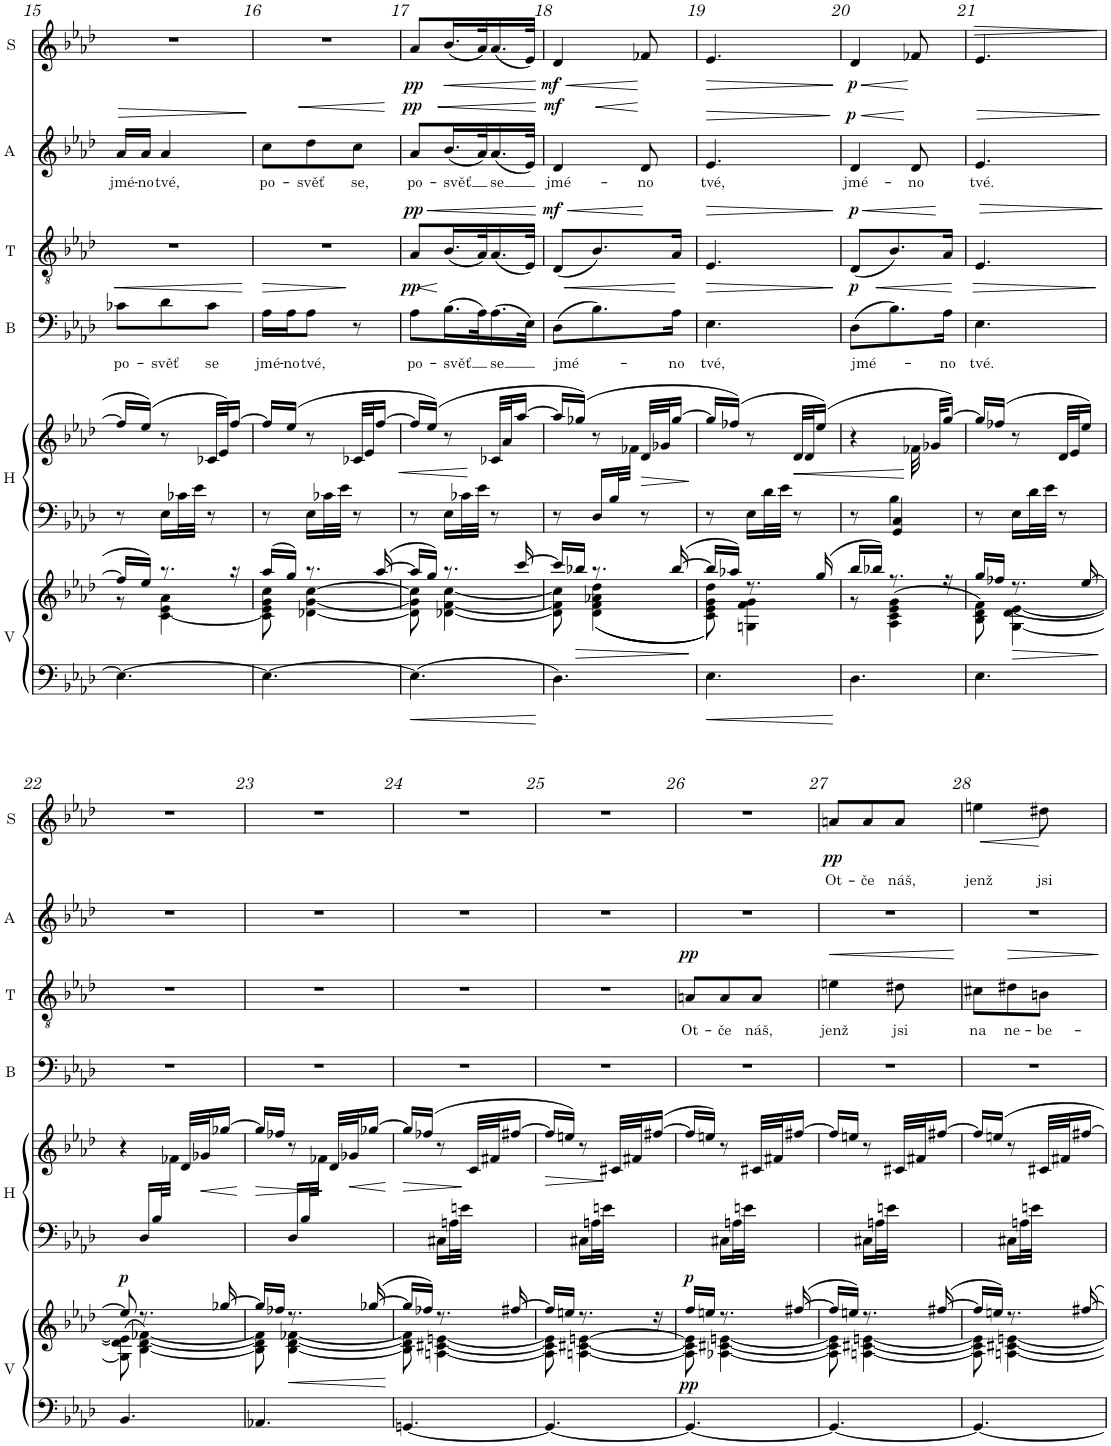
**kern	**kern	**dynam	**kern	**kern	**dynam	**kern	**text	**dynam	**kern	**text	**dynam	**kern	**text	**dynam	**kern	**text	**dynam
*part6	*part6	*part6	*part5	*part5	*part5	*part4	*part4	*part4	*part3	*part3	*part3	*part2	*part2	*part2	*part1	*part1	*part1
*staff8	*staff7	*staff7/8	*staff6	*staff5	*staff5/6	*staff4	*staff4	*staff4	*staff3	*staff3	*staff3	*staff2	*staff2	*staff2	*staff1	*staff1	*staff1
*I"Varhany	*	*	*I"Harfa	*	*	*I"B	*	*	*I"T	*	*	*I"A	*	*	*I"S	*	*
*I'V	*	*	*I'H	*	*	*I'B	*	*	*I'T	*	*	*I'A	*	*	*I'S	*	*
!!LO:PB:g=z
*clefF4	*clefG2	*	*clefF4	*clefG2	*	*clefF4	*	*	*clefGv2	*	*	*clefG2	*	*	*clefG2	*	*
*k[b-e-a-d-]	*k[b-e-a-d-]	*	*k[b-e-a-d-]	*k[b-e-a-d-]	*	*k[b-e-a-d-]	*	*	*k[b-e-a-d-]	*	*	*k[b-e-a-d-]	*	*	*k[b-e-a-d-]	*	*
*M3/8	*M3/8	*	*M3/8	*M3/8	*	*M3/8	*	*	*M3/8	*	*	*M3/8	*	*	*M3/8	*	*
=15	=15	=15	=15	=15	=15	=15	=15	=15	=15	=15	=15	=15	=15	=15	=15	=15	=15
*	*^	*	*	*	*	*	*	*	*	*	*	*	*	*	*	*	*
!	!	!	!	!	!	!	!	!LO:LY:b	!LO:HP:b	!	!	!	!	!LO:LY:b	!LO:HP:b	!	!	!
4.E-\_	16ff/LL]	8r	.	8r	16ff/LL]	.	8c-X\L	po-	<	4.r	.	.	16a-/LL	jmé-	>	4.r	.	.
!	!	!	!	!	!	!	!	!	!	!	!	!	!	!LO:LY:b	!	!	!	!
.	16ee-/JJ	.	.	.	(>16ee-/JJ	.	.	.	.	.	.	.	16a-/JJ	-no	.	.	.	.
!	!	!	!	!	!	!	!	!LO:LY:b	!	!	!	!	!	!LO:LY:b	!	!	!	!
.	8.r	[<4c\ 4e-\ 4a-\	.	16E-\LL	8r	.	8d-\	-svěť	.	.	.	.	4a-/	tvé,	.	.	.	.
.	.	.	.	32c-X\L	.	.	.	.	.	.	.	.	.	.	.	.	.	.
.	.	.	.	32e-\JJJ	.	.	.	.	.	.	.	.	.	.	.	.	.	.
!	!	!	!	!	!	!	!	!LO:LY:b	!	!	!	!	!	!	!	!	!	!
.	.	.	.	8r	32c-X/LLL	.	8c-\J	se	.	.	.	.	.	.	.	.	.	.
.	.	.	.	.	32e-/J)	.	.	.	.	.	.	.	.	.	.	.	.	.
.	16r	.	.	.	[>16ff/JJ	.	.	.	.	.	.	.	.	.	.	.	.	.
*	*v	*v	*	*	*	*	*	*	*	*	*	*	*	*	*	*	*	*
.	.	.	.	.	.	.	.	[	.	.	.	.	.	]	.	.	.
=16	=16	=16	=16	=16	=16	=16	=16	=16	=16	=16	=16	=16	=16	=16	=16	=16	=16
*	*^	*	*	*	*	*	*	*	*	*	*	*	*	*	*	*	*
!	!	!	!	!	!	!	!	!LO:LY:b	!LO:HP:b	!	!	!	!	!LO:LY:b	!	!	!	!
4.E-\_	(>16aa-/LL	8c\] 8e-\ 8g\ 8cc\	.	8r	16ff/LL]	.	16A-\LL	jmé-	>	4.r	.	.	8cc\L	po-	.	4.r	.	.
!	!	!	!	!	!	!	!	!LO:LY:b	!	!	!	!	!	!	!	!	!	!
.	16gg/JJ)	.	.	.	(>16ee-/JJ	.	16A-\J	-no	.	.	.	.	.	.	.	.	.	.
!	!	!	!	!	!	!	!	!LO:LY:b	!	!	!	!	!	!LO:LY:b	!LO:HP:b	!	!	!
.	8.r	[<4d-X\ [<4g\ [>4cc\	.	16E-\LL	8r	.	8A-\J	tvé,	.	.	.	.	8dd-\	-svěť	<	.	.	.
.	.	.	.	32c-X\L	.	.	.	.	.	.	.	.	.	.	.	.	.	.
.	.	.	.	32e-\JJJ	.	.	.	.	.	.	.	.	.	.	.	.	.	.
!	!	!	!	!	!	!	!	!	!	!	!	!	!	!LO:LY:b	!	!	!	!
.	.	.	.	8r	32c-X/LLL	.	8r	.	]	.	.	.	8cc\J	se,	.	.	.	.
.	.	.	.	.	32e-/J	.	.	.	.	.	.	.	.	.	.	.	.	.
!	!	!	!	!	!	!LO:HP:b	!	!	!	!	!	!	!	!	!	!	!	!
.	(>[>16aa-/	.	.	.	[>16ff/JJ	<	.	.	.	.	.	.	.	.	.	.	.	.
*	*v	*v	*	*	*	*	*	*	*	*	*	*	*	*	*	*	*	*
.	.	.	.	.	.	.	.	.	.	.	.	.	.	[	.	.	.
=17	=17	=17	=17	=17	=17	=17	=17	=17	=17	=17	=17	=17	=17	=17	=17	=17	=17
*	*^	*	*	*	*	*	*	*	*	*	*	*	*	*	*	*	*
!	!	!	!	!	!	!	!	!LO:LY:b	!LO:HP:b	!	!	!LO:HP:b	!	!LO:LY:b	!LO:HP:b	!	!	!LO:HP:b
!	!	!	!	!	!	!	!	!	!LO:DY:n=1:a	!	!	!LO:DY:n=1:a	!	!	!LO:DY:n=1:a	!	!	!LO:DY:n=1:b
4.E-\]	16aa-/LL]	8d-\] 8g\] 8cc\]	.	8r	16ff/LL]	.	8A-\L	po-	< pp	8A-/L	.	< pp	8a-/L	po-	< pp	8a-/L	.	< pp
.	16gg/JJ)	.	.	.	(>16ee-/JJ)	.	.	.	.	.	.	.	.	.	.	.	.	.
!	!	!	!	!	!	!	!	!LO:LY:b	!	!	!	!	!	!LO:LY:b	!	!	!	!
.	8.r	[<4d-X\ [<4f\ [<4cc\	.	16E-\LL	8r	.	(16.B-\L	-svěť	.	(16.B-/L	.	.	(16.b-/L	-svěť	.	(16.b-/L	.	.
.	.	.	.	32c-X\L	.	.	.	.	.	.	.	.	.	.	.	.	.	.
.	.	.	.	32e-\JJJ	.	.	32A-\K)	.	.	32A-/K)	.	.	32a-/K)	.	.	32a-/K)	.	.
!	!	!	!	!	!	!	!	!LO:LY:b	!	!	!	!	!	!LO:LY:b	!	!	!	!
.	.	.	.	8r	32c-X/LLL	[	(16.A-\	se	.	(16.A-/	.	.	(16.a-/	se	.	(16.a-/	.	.
.	.	.	.	.	32a-/J	.	.	.	.	.	.	.	.	.	.	.	.	.
.	[>16ccc/	.	.	.	[>16aa-/JJ	.	.	.	.	.	.	.	.	.	.	.	.	.
.	.	.	.	.	.	.	32E-\JJk)	.	.	32E-/JJk)	.	.	32e-/JJk)	.	.	32e-/JJk)	.	.
*	*v	*v	*	*	*	*	*	*	*	*	*	*	*	*	*	*	*	*
.	.	.	.	.	.	.	.	[	.	.	[	.	.	[	.	.	[
=18	=18	=18	=18	=18	=18	=18	=18	=18	=18	=18	=18	=18	=18	=18	=18	=18	=18
*	*^	*	*	*^	*	*	*	*	*	*	*	*	*	*	*	*	*
!	!	!	!	!	!	!	!	!	!LO:LY:b	!LO:HP:b	!	!	!LO:HP:b	!	!LO:LY:b	!LO:HP:b	!	!	!LO:HP:b
!	!	!	!	!	!	!	!	!	!	!	!	!	!LO:DY:n=1:a	!	!	!LO:DY:n=1:a	!	!	!LO:DY:n=1:b
4.D-\	16ccc/LL]	8d-\] 8f\] 8cc\]	.	8r	16aa-/LL]	8..ryy	.	(8D-\L	jmé-	<	(8D-/L	.	< mf	4d-/	jmé-	< mf	4d-/	.	< mf
!	!	!	!LO:HP:b	!	!	!	!	!	!	!	!	!	!	!	!	!	!	!	!
.	16bb-X/JJ	.	>	.	(>16gg-X/JJ)	.	.	.	.	.	.	.	.	.	.	.	.	.	.
.	8.r	(<(<4d-\ 4f\ 4a-X\ 4dd-\	.	16D-/LL	8r	.	.	8.B-\)	.	.	8.B-/)	.	.	.	.	.	.	.	.
.	.	.	.	32B-/L	.	.	.	.	.	.	.	.	.	.	.	.	.	.	.
.	.	.	.	32ryy	.	32f-X\JJJ	.	.	.	.	.	.	.	.	.	.	.	.	.
!	!	!	!	!	!	!	!LO:HP:b	!	!	!	!	!	!	!	!LO:LY:b	!	!	!	!
.	.	.	.	8r	32d-/LLL	8ryy	>	.	.	.	.	.	.	8d-/	-no	[	8f-X/	.	[
.	.	.	.	.	32g-X/J	.	.	.	.	.	.	.	.	.	.	.	.	.	.
!	!	!	!	!	!	!	!	!	!LO:LY:b	!	!	!	!	!	!	!	!	!	!
.	(>[>16bb-/	.	.	.	[>16gg-/JJ	.	.	16A-\Jk	-no	.	16A-/Jk	.	[	.	.	.	.	.	.
*	*v	*v	*	*	*v	*v	*	*	*	*	*	*	*	*	*	*	*	*	*
.	.	]	.	.	]	.	.	[	.	.	.	.	.	.	.	.	.
=19	=19	=19	=19	=19	=19	=19	=19	=19	=19	=19	=19	=19	=19	=19	=19	=19	=19
*	*^	*	*	*	*	*	*	*	*	*	*	*	*	*	*	*	*
!	!	!	!	!	!	!	!	!LO:LY:b	!LO:HP:b	!	!	!LO:HP:b	!	!LO:LY:b	!LO:HP:b	!	!	!LO:HP:b
4.E-\	16bb-/LL]	8c\ 8e-\ 8g\ 8dd-\))	.	8r	16gg-/LL]	.	4.E-\	tvé,	>	4.E-/	.	>	4.e-/	tvé,	>	4.e-/	.	>
.	16aa-X/JJ)	.	.	.	(>16ff-X/JJ)	.	.	.	.	.	.	.	.	.	.	.	.	.
.	8.r	4Gn\ 4f\ 4g\	.	16E-\LL	8r	.	.	.	.	.	.	.	.	.	.	.	.	.
.	.	.	.	32d-\L	.	.	.	.	.	.	.	.	.	.	.	.	.	.
.	.	.	.	32e-\JJJ	.	.	.	.	.	.	.	.	.	.	.	.	.	.
!	!	!	!	!	!	!LO:HP:b	!	!	!	!	!	!	!	!	!	!	!	!
.	.	.	.	8r	32d-/LLL	<	.	.	.	.	.	.	.	.	.	.	.	.
.	.	.	.	.	32d-/J	.	.	.	.	.	.	.	.	.	.	.	.	.
.	(>16gg/	.	.	.	(>16ee-/JJ)	.	.	.	.	.	.	.	.	.	.	.	.	.
*	*v	*v	*	*	*	*	*	*	*	*	*	*	*	*	*	*	*	*
.	.	.	.	.	.	.	.	]	.	.	]	.	.	]	.	.	]
=20	=20	=20	=20	=20	=20	=20	=20	=20	=20	=20	=20	=20	=20	=20	=20	=20	=20
*	*^	*	*^	*	*	*	*	*	*	*	*	*	*	*	*	*	*
!	!	!	!	!	!	!	!	!	!LO:LY:b	!LO:HP:b	!	!	!LO:HP:b	!	!LO:LY:b	!LO:HP:b	!	!	!LO:HP:b
!	!	!	!	!	!	!	!	!	!	!LO:DY:n=1:a	!	!	!LO:DY:n=1:a	!	!	!LO:DY:n=1:a	!	!	!LO:DY:n=1:b
4.D-\	16bb-/LL	8r	.	8r	8ryy	4r	.	(8D-\L	jmé-	< p	(8D-/L	.	< p	4d-/	jmé-	< p	4d-/	.	< p
.	16bb-X/JJ)	.	.	.	.	.	.	.	.	.	.	.	.	.	.	.	.	.	.
.	8.r	(>4A-\ 4c\ 4e-\ 4g\	.	4B-\	4GG/ 4C/	.	.	8.B-\)	.	.	8.B-/)	.	.	.	.	.	.	.	.
!	!	!	!	!	!	!	!	!	!	!	!	!	!	!	!LO:LY:b	!	!	!	!
.	.	.	.	.	.	32f-X\	[	.	.	.	.	.	.	8d-/	-no	[	8f-X/	.	[
.	.	.	.	.	.	32g-X/KLL	.	.	.	.	.	.	.	.	.	.	.	.	.
!	!	!	!	!	!	!	!	!	!LO:LY:b	!	!	!	!	!	!	!	!	!	!
.	16r	.	.	.	.	[>16gg/JJ)	.	16A-\Jk	-no	.	16A-/Jk	.	[	.	.	.	.	.	.
*	*v	*v	*	*	*	*	*	*	*	*	*	*	*	*	*	*	*	*	*
*	*	*	*v	*v	*	*	*	*	*	*	*	*	*	*	*	*	*	*
.	.	.	.	.	.	.	.	[	.	.	.	.	.	.	.	.	.
=21	=21	=21	=21	=21	=21	=21	=21	=21	=21	=21	=21	=21	=21	=21	=21	=21	=21
*	*^	*	*	*	*	*	*	*	*	*	*	*	*	*	*	*	*
!	!	!	!	!	!	!	!	!LO:LY:b	!LO:HP:b	!	!	!LO:HP:b	!	!LO:LY:b	!LO:HP:b	!	!	!LO:HP:b
4.E-\	16gg/LL	8B-\ 8d-\ 8f\)	.	8r	16gg/LL]	.	4.E-\	tvé.	>	4.E-/	.	>	4.e-/	tvé.	>	4.e-/	.	>
.	16ff-X/JJ	.	.	.	(>16ff-X/JJ	.	.	.	.	.	.	.	.	.	.	.	.	.
!	!	!	!LO:HP:b	!	!	!	!	!	!	!	!	!	!	!	!	!	!	!
.	8.r	[<4G\ [<4d-\ [<4e-\	>	16E-\LL	8r	.	.	.	.	.	.	.	.	.	.	.	.	.
.	.	.	.	32d-\L	.	.	.	.	.	.	.	.	.	.	.	.	.	.
.	.	.	.	32e-\JJJ	.	.	.	.	.	.	.	.	.	.	.	.	.	.
.	.	.	.	8r	32d-/LLL	.	.	.	.	.	.	.	.	.	.	.	.	.
.	.	.	.	.	32e-/J	.	.	.	.	.	.	.	.	.	.	.	.	.
.	[>16ee-/	.	.	.	16ee-/JJ)	.	.	.	.	.	.	.	.	.	.	.	.	.
*	*v	*v	*	*	*	*	*	*	*	*	*	*	*	*	*	*	*	*
.	.	]	.	.	.	.	.	]	.	.	]	.	.	]	.	.	]
!!LO:LB:g=z
=22	=22	=22	=22	=22	=22	=22	=22	=22	=22	=22	=22	=22	=22	=22	=22	=22	=22
*	*^	*	*^	*^	*	*	*	*	*	*	*	*	*	*	*	*	*
!	!	!	!	!	!	!	!	!LO:DY:b=2	!	!	!	!	!	!	!	!	!	!	!	!
4.BB-/	8ee-/]	(>8G\] 8d-\] 8e-\]	.	4.ryy	8ryy	4r	8..ryy	p	4.r	.	.	4.r	.	.	4.r	.	.	4.r	.	.
.	8.r	[<4B-\ [<4d-\ [<4f-X\)	.	.	16D-/LL	.	.	.	.	.	.	.	.	.	.	.	.	.	.	.
.	.	.	.	.	32B-/L	.	.	.	.	.	.	.	.	.	.	.	.	.	.	.
.	.	.	.	.	8ryy	.	32f-X\JJJ	.	.	.	.	.	.	.	.	.	.	.	.	.
.	.	.	.	.	.	32d-/LLL	8ryy	.	.	.	.	.	.	.	.	.	.	.	.	.
!	!	!	!	!	!	!	!	!LO:HP:b	!	!	!	!	!	!	!	!	!	!	!	!
.	.	.	.	.	.	32g-X/J	.	<	.	.	.	.	.	.	.	.	.	.	.	.
.	[>16gg-X/	.	.	.	.	[>16gg-X/JJ	.	.	.	.	.	.	.	.	.	.	.	.	.	.
.	.	.	.	.	32ryy	.	.	.	.	.	.	.	.	.	.	.	.	.	.	.
*	*v	*v	*	*	*	*	*	*	*	*	*	*	*	*	*	*	*	*	*	*
*	*	*	*v	*v	*	*	*	*	*	*	*	*	*	*	*	*	*	*	*
*	*	*	*	*v	*v	*	*	*	*	*	*	*	*	*	*	*	*	*
.	.	.	.	.	[	.	.	.	.	.	.	.	.	.	.	.	.
=23	=23	=23	=23	=23	=23	=23	=23	=23	=23	=23	=23	=23	=23	=23	=23	=23	=23
*	*^	*	*^	*	*	*	*	*	*	*	*	*	*	*	*	*	*
!	!	!	!	!	!	!	!LO:HP:b	!	!	!	!	!	!	!	!	!	!	!	!
*	*	*	*	*	*	*^	*	*	*	*	*	*	*	*	*	*	*	*	*
4.AA-X/	16gg-/LL]	8B-\] 8d-\] 8f-\]	.	4.ryy	8ryy	16gg-/LL]	8..ryy	>	4.r	.	.	4.r	.	.	4.r	.	.	4.r	.	.
.	16ff-X/JJ	.	.	.	.	16ff-X/JJ	.	.	.	.	.	.	.	.	.	.	.	.	.	.
!	!	!	!LO:HP:b	!	!	!	!	!	!	!	!	!	!	!	!	!	!	!	!	!
.	8.r	[<4B-\ [<4d-\ [<4f-X\	<	.	16D-/LL	8r	.	.	.	.	.	.	.	.	.	.	.	.	.	.
.	.	.	.	.	32B-/L	.	.	.	.	.	.	.	.	.	.	.	.	.	.	.
.	.	.	.	.	8ryy	.	32f-X\JJJ	.	.	.	.	.	.	.	.	.	.	.	.	.
.	.	.	.	.	.	32d-/LLL	8ryy	]	.	.	.	.	.	.	.	.	.	.	.	.
!	!	!	!	!	!	!	!	!LO:HP:b	!	!	!	!	!	!	!	!	!	!	!	!
.	.	.	.	.	.	32g-X/J	.	<	.	.	.	.	.	.	.	.	.	.	.	.
.	(>[>16gg-X/	.	.	.	.	[>16gg-X/JJ	.	.	.	.	.	.	.	.	.	.	.	.	.	.
.	.	.	.	.	32ryy	.	.	.	.	.	.	.	.	.	.	.	.	.	.	.
*	*v	*v	*	*	*	*	*	*	*	*	*	*	*	*	*	*	*	*	*	*
*	*	*	*v	*v	*	*	*	*	*	*	*	*	*	*	*	*	*	*	*
*	*	*	*	*v	*v	*	*	*	*	*	*	*	*	*	*	*	*	*
.	.	[	.	.	[	.	.	.	.	.	.	.	.	.	.	.	.
=24	=24	=24	=24	=24	=24	=24	=24	=24	=24	=24	=24	=24	=24	=24	=24	=24	=24
*	*^	*	*^	*	*	*	*	*	*	*	*	*	*	*	*	*	*
!	!	!	!	!	!	!	!LO:HP:b	!	!	!	!	!	!	!	!	!	!	!	!
[<4.GGn/	16gg-/LL]	8B-\] 8d-\] 8f-\]	.	4.ryy	8ryy	16gg-/LL]	>	4.r	.	.	4.r	.	.	4.r	.	.	4.r	.	.
.	16ff-X/JJ)	.	.	.	.	(>16ff-X/JJ	.	.	.	.	.	.	.	.	.	.	.	.	.
.	8.r	[<4An\ [<4c#X\ [<4en\	.	.	16C#X\LL	8r	.	.	.	.	.	.	.	.	.	.	.	.	.
.	.	.	.	.	32An\L	.	.	.	.	.	.	.	.	.	.	.	.	.	.
.	.	.	.	.	32en\JJJ	.	.	.	.	.	.	.	.	.	.	.	.	.	.
.	.	.	.	.	8ryy	32c/LLL	]	.	.	.	.	.	.	.	.	.	.	.	.
.	.	.	.	.	.	32f#X/J	.	.	.	.	.	.	.	.	.	.	.	.	.
.	[>16ff#X/	.	.	.	.	[>16ff#X/JJ	.	.	.	.	.	.	.	.	.	.	.	.	.
=25	=25	=25	=25	=25	=25	=25	=25	=25	=25	=25	=25	=25	=25	=25	=25	=25	=25	=25	=25
!	!	!	!	!	!	!	!LO:HP:b	!	!	!	!	!	!	!	!	!	!	!	!
4.GG/_	16ff#/LL]	8A\] 8c#\] 8e\]	.	4.ryy	8ryy	16ff#/LL]	>	4.r	.	.	4.r	.	.	4.r	.	.	4.r	.	.
.	16een/JJ	.	.	.	.	16een/JJ)	.	.	.	.	.	.	.	.	.	.	.	.	.
.	8.r	[<4An\ [<4c#X\ [>4en\	.	.	16C#X\LL	8r	.	.	.	.	.	.	.	.	.	.	.	.	.
.	.	.	.	.	32An\L	.	.	.	.	.	.	.	.	.	.	.	.	.	.
.	.	.	.	.	32en\JJJ	.	.	.	.	.	.	.	.	.	.	.	.	.	.
.	.	.	.	.	8ryy	32c#X/LLL	]	.	.	.	.	.	.	.	.	.	.	.	.
.	.	.	.	.	.	32f#X/J	.	.	.	.	.	.	.	.	.	.	.	.	.
.	16r	.	.	.	.	(>[>16ff#X/JJ	.	.	.	.	.	.	.	.	.	.	.	.	.
=26	=26	=26	=26	=26	=26	=26	=26	=26	=26	=26	=26	=26	=26	=26	=26	=26	=26	=26	=26
!	!	!	!LO:DY:b	!	!	!	!LO:DY:b=2	!	!	!	!	!LO:LY:b	!LO:DY:a	!	!	!	!	!	!
4.GG/_	16ff/LL	8A\] 8c#\] 8e\]	pp	4.ryy	8ryy	16ff#/LL]	p	4.r	.	.	8An/L	Ot-	pp	4.r	.	.	4.r	.	.
.	16een/JJ	.	.	.	.	16een/JJ)	.	.	.	.	.	.	.	.	.	.	.	.	.
!	!	!	!	!	!	!	!	!	!	!	!	!LO:LY:b	!	!	!	!	!	!	!
.	8.r	[<4A-X\ [<4c#X\ [<4en\	.	.	16C#X\LL	8r	.	.	.	.	8A/	-če	.	.	.	.	.	.	.
.	.	.	.	.	32An\L	.	.	.	.	.	.	.	.	.	.	.	.	.	.
.	.	.	.	.	32en\JJJ	.	.	.	.	.	.	.	.	.	.	.	.	.	.
!	!	!	!	!	!	!	!	!	!	!	!	!LO:LY:b	!	!	!	!	!	!	!
.	.	.	.	.	8ryy	32c#X/LLL	.	.	.	.	8A/J	náš,	.	.	.	.	.	.	.
.	.	.	.	.	.	32f#X/J	.	.	.	.	.	.	.	.	.	.	.	.	.
.	(>[>16ff#X/	.	.	.	.	[>16ff#X/JJ	.	.	.	.	.	.	.	.	.	.	.	.	.
=27	=27	=27	=27	=27	=27	=27	=27	=27	=27	=27	=27	=27	=27	=27	=27	=27	=27	=27	=27
!	!	!	!	!	!	!	!	!	!	!	!	!LO:LY:b	!LO:HP:b	!	!	!	!	!LO:LY:b	!LO:DY:b
4.GG/_	16ff#/LL]	8A-\] 8c#\] 8e\]	.	4.ryy	8ryy	16ff#/LL]	.	4.r	.	.	4en\	jenž	<	4.r	.	.	8an/L	Ot-	pp
.	16een/JJ)	.	.	.	.	16een/JJ	.	.	.	.	.	.	.	.	.	.	.	.	.
!	!	!	!	!	!	!	!	!	!	!	!	!	!	!	!	!	!	!LO:LY:b	!
.	8.r	[<4An\ [<4c#X\ [<4en\	.	.	16C#X\LL	8r	.	.	.	.	.	.	.	.	.	.	8a/	-če	.
.	.	.	.	.	32An\L	.	.	.	.	.	.	.	.	.	.	.	.	.	.
.	.	.	.	.	32en\JJJ	.	.	.	.	.	.	.	.	.	.	.	.	.	.
!	!	!	!	!	!	!	!	!	!	!	!	!LO:LY:b	!	!	!	!	!	!LO:LY:b	!
.	.	.	.	.	8ryy	32c#X/LLL	.	.	.	.	8d#X\	jsi	.	.	.	.	8a/J	náš,	.
.	.	.	.	.	.	32f#X/J	.	.	.	.	.	.	.	.	.	.	.	.	.
.	(>[>16ff#X/	.	.	.	.	[>16ff#X/JJ	.	.	.	.	.	.	.	.	.	.	.	.	.
*	*v	*v	*	*	*	*	*	*	*	*	*	*	*	*	*	*	*	*	*
*	*	*	*v	*v	*	*	*	*	*	*	*	*	*	*	*	*	*	*
.	.	.	.	.	.	.	.	.	.	.	[	.	.	.	.	.	.
=28	=28	=28	=28	=28	=28	=28	=28	=28	=28	=28	=28	=28	=28	=28	=28	=28	=28
*	*^	*	*^	*	*	*	*	*	*	*	*	*	*	*	*	*	*
!	!	!	!	!	!	!	!	!	!	!	!	!LO:LY:b	!	!	!	!	!	!LO:LY:b	!LO:HP:b
4.GG/_	16ff#/LL]	8A\] 8c#\] 8e\]	.	4.ryy	8ryy	16ff#/LL]	.	4.r	.	.	8c#X\L	na	.	4.r	.	.	4een\	jenž	<
.	16een/JJ)	.	.	.	.	16een/JJ	.	.	.	.	.	.	.	.	.	.	.	.	.
!	!	!	!	!	!	!	!	!	!	!	!	!LO:LY:b	!LO:HP:b	!	!	!	!	!	!
.	8.r	[<4An\ [<4c#X\ [<4en\	.	.	16C#X\LL	8r	.	.	.	.	8d#X\	ne-	>	.	.	.	.	.	.
.	.	.	.	.	32An\L	.	.	.	.	.	.	.	.	.	.	.	.	.	.
.	.	.	.	.	32en\JJJ	.	.	.	.	.	.	.	.	.	.	.	.	.	.
!	!	!	!	!	!	!	!	!	!	!	!	!LO:LY:b	!	!	!	!	!	!LO:LY:b	!
.	.	.	.	.	8ryy	32c#X/LLL	.	.	.	.	8Bn\J	-be-	.	.	.	.	8dd#X\	jsi	[
.	.	.	.	.	.	32f#X/J	.	.	.	.	.	.	.	.	.	.	.	.	.
.	[>16ff#X/	.	.	.	.	[>16ff#X/JJ	.	.	.	.	.	.	.	.	.	.	.	.	.
*	*v	*v	*	*	*	*	*	*	*	*	*	*	*	*	*	*	*	*	*
*	*	*	*v	*v	*	*	*	*	*	*	*	*	*	*	*	*	*	*
.	.	.	.	.	.	.	.	.	.	.	]	.	.	.	.	.	.
=	=	=	=	=	=	=	=	=	=	=	=	=	=	=	=	=	=
*-	*-	*-	*-	*-	*-	*-	*-	*-	*-	*-	*-	*-	*-	*-	*-	*-	*-
